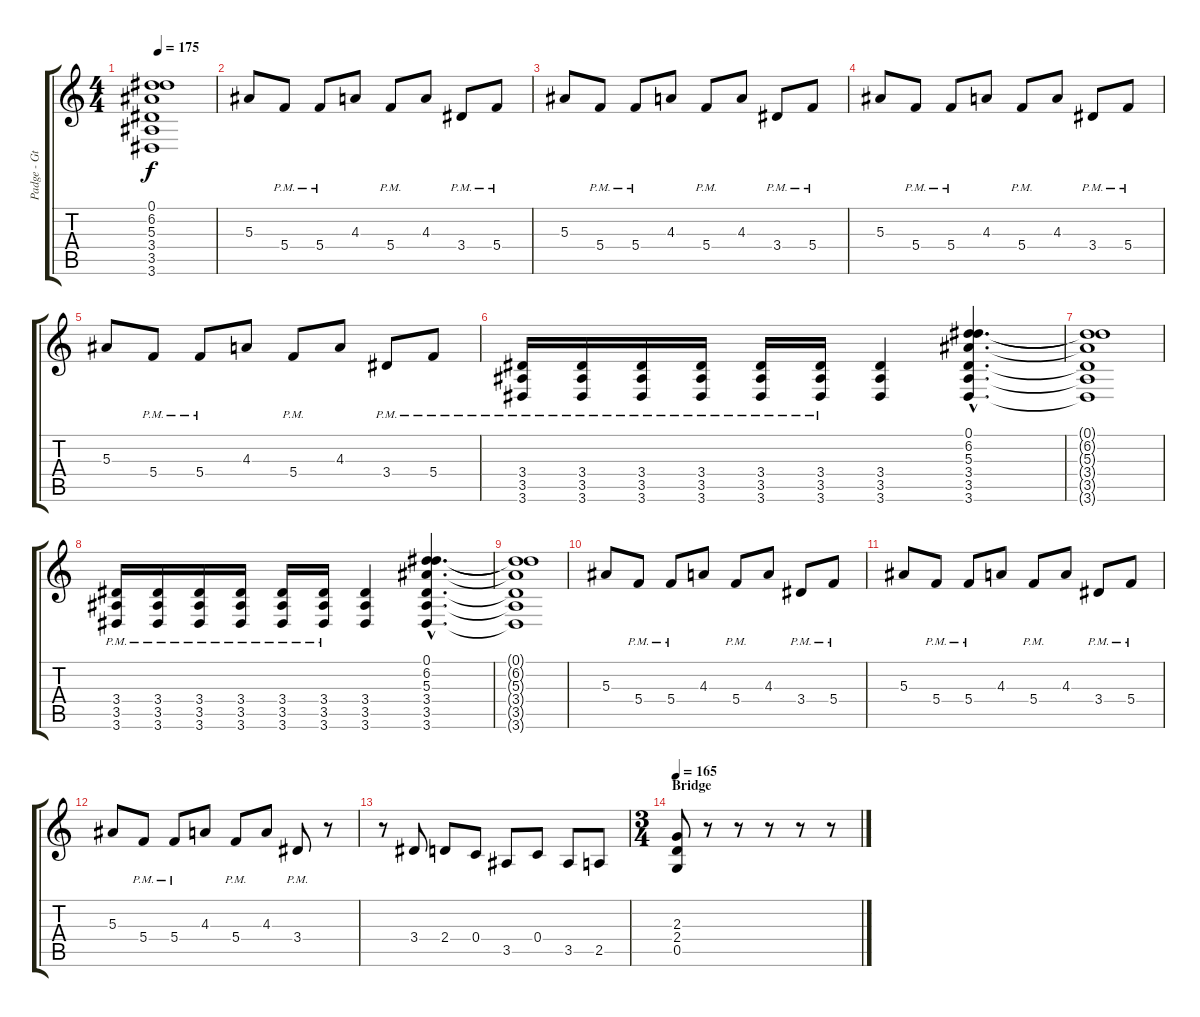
\track ("Padge - Gtr. 2" "Padge - Gt") {instrument distortionguitar}
\staff {score tabs}
\tuning (D4 A3 F3 C3 G2 C2) {hide}
\ts (4 4)
\tempo 175
\clef g2
\ks c
(0.1{t} 6.2{t} 5.3{t} 3.4{t} 3.5{t} 3.6{t}).1{dy f} |
5.3.8 5.4{pm}.8 5.4{pm}.8 4.3.8 5.4{pm}.8 4.3.8 3.4{pm}.8 5.4{pm}.8 |
5.3.8 5.4{pm}.8 5.4{pm}.8 4.3.8 5.4{pm}.8 4.3.8 3.4{pm}.8 5.4{pm}.8 |
5.3.8 5.4{pm}.8 5.4{pm}.8 4.3.8 5.4{pm}.8 4.3.8 3.4{pm}.8 5.4{pm}.8 |
5.3.8 5.4{pm}.8 5.4{pm}.8 4.3.8 5.4{pm}.8 4.3.8 3.4{pm}.8 5.4{pm}.8 |
(3.4{pm} 3.5{pm} 3.6{pm}).16 (3.4{pm} 3.5{pm} 3.6{pm}).16 (3.4{pm} 3.5{pm} 3.6{pm}).16 (3.4{pm} 3.5{pm} 3.6{pm}).16 (3.4{pm} 3.5{pm} 3.6{pm}).16 (3.4{pm} 3.5{pm} 3.6{pm}).16 (3.4 3.5 3.6).4 (0.1{hac} 6.2{hac} 5.3{hac} 3.4{hac} 3.5{hac} 3.6{hac}).4{d} |
(0.1{t} 6.2{t} 5.3{t} 3.4{t} 3.5{t} 3.6{t}).1 |
(3.4{pm} 3.5{pm} 3.6{pm}).16 (3.4{pm} 3.5{pm} 3.6{pm}).16 (3.4{pm} 3.5{pm} 3.6{pm}).16 (3.4{pm} 3.5{pm} 3.6{pm}).16 (3.4{pm} 3.5{pm} 3.6{pm}).16 (3.4{pm} 3.5{pm} 3.6{pm}).16 (3.4 3.5 3.6).4 (0.1{hac} 6.2{hac} 5.3{hac} 3.4{hac} 3.5{hac} 3.6{hac}).4{d} |
(0.1{t} 6.2{t} 5.3{t} 3.4{t} 3.5{t} 3.6{t}).1 |
5.3.8 5.4{pm}.8 5.4{pm}.8 4.3.8 5.4{pm}.8 4.3.8 3.4{pm}.8 5.4{pm}.8 |
5.3.8 5.4{pm}.8 5.4{pm}.8 4.3.8 5.4{pm}.8 4.3.8 3.4{pm}.8 5.4{pm}.8 |
5.3.8 5.4{pm}.8 5.4{pm}.8 4.3.8 5.4{pm}.8 4.3.8 3.4{pm}.8 r.8 |
r.8 3.4.8 2.4.8 0.4.8 3.5.8 0.4.8 3.5.8 2.5.8 |
\ts (3 4)
\section ("" "Bridge")
\tempo 165
(2.3 2.4 0.5).8 r.8 r.8 r.8 r.8 r.8
